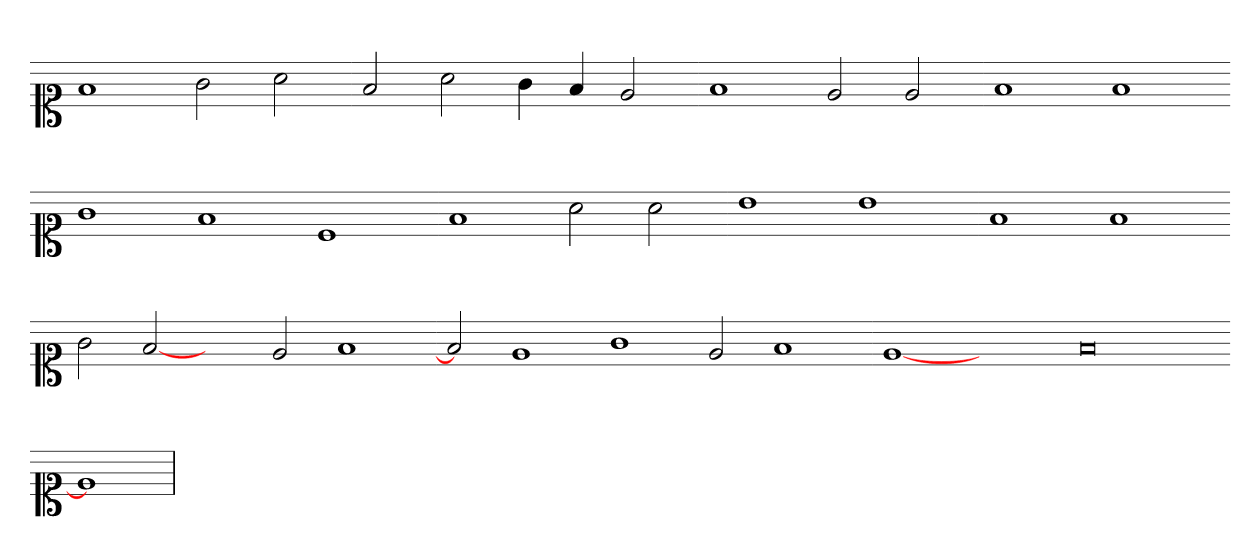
**kern
*part1
*staff1
*clefC1
*k[]
=
1f
2g
2a
=-
2f
2a
4g
4f
2e
=-
1f
2e
2e
=-
1f
1f
=-
1g
1f
1c
=-
1f
2a
2a
=-
1b
1b
=-
1f
1f
=-
2g
[2f
2ryy
2e
1f
=-
2f]
1e
1g
2e
1f
=-
[1e
1ryy
0f
=1-
1e]
=
*-
